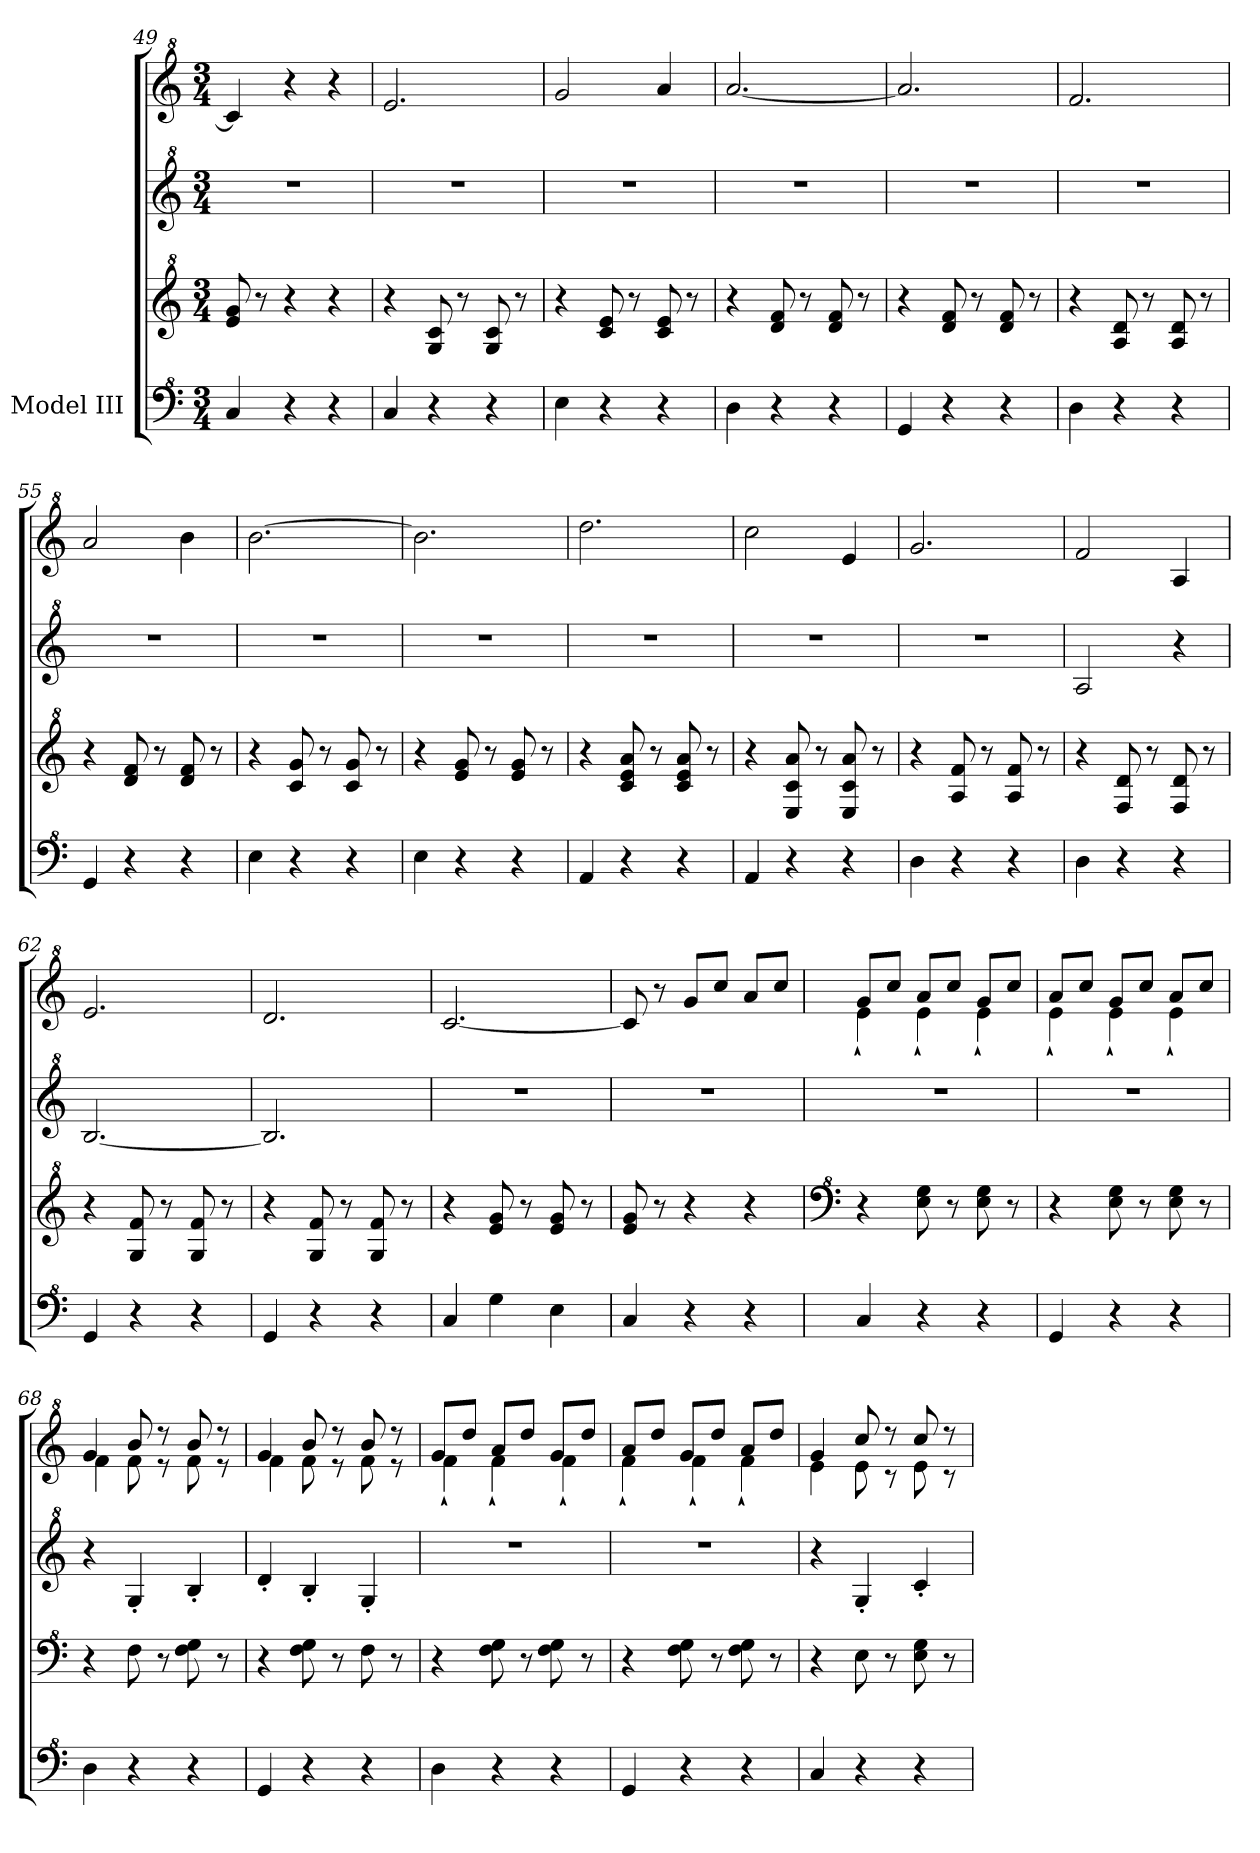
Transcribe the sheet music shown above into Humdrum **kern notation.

**kern	**kern	**kern	**kern
*part1	*part1	*part1	*part1
*staff4	*staff3	*staff2	*staff1
*I"Model III	*	*	*
*clefF^4	*clefG^2	*clefG^2	*clefG^2
*k[]	*k[]	*k[]	*k[]
*M3/4	*M3/4	*M3/4	*M3/4
=49	=49	=49	=49
4c/	8ee/ 8gg/	2.r	4cc/]
.	8r	.	.
4r	4r	.	4r
4r	4r	.	4r
=50	=50	=50	=50
4c/	4r	2.r	2.ee/
4r	8g/ 8cc/	.	.
.	8r	.	.
4r	8g/ 8cc/	.	.
.	8r	.	.
=51	=51	=51	=51
4e\	4r	2.r	2gg/
4r	8cc/ 8ee/	.	.
.	8r	.	.
4r	8cc/ 8ee/	.	4aa/
.	8r	.	.
=52	=52	=52	=52
4d\	4r	2.r	[2.aa/
4r	8dd/ 8ff/	.	.
.	8r	.	.
4r	8dd/ 8ff/	.	.
.	8r	.	.
!!LO:LB:g=z
=53	=53	=53	=53
4G/	4r	2.r	2.aa/]
4r	8dd/ 8ff/	.	.
.	8r	.	.
4r	8dd/ 8ff/	.	.
.	8r	.	.
=54	=54	=54	=54
4d\	4r	2.r	2.ff/
4r	8a/ 8dd/	.	.
.	8r	.	.
4r	8a/ 8dd/	.	.
.	8r	.	.
=55	=55	=55	=55
4G/	4r	2.r	2aa/
4r	8dd/ 8ff/	.	.
.	8r	.	.
4r	8dd/ 8ff/	.	4bb\
.	8r	.	.
=56	=56	=56	=56
4e\	4r	2.r	[2.bb\
4r	8cc/ 8gg/	.	.
.	8r	.	.
4r	8cc/ 8gg/	.	.
.	8r	.	.
=57	=57	=57	=57
4e\	4r	2.r	2.bb\]
4r	8ee/ 8gg/	.	.
.	8r	.	.
4r	8ee/ 8gg/	.	.
.	8r	.	.
=58	=58	=58	=58
4A/	4r	2.r	2.ddd\
4r	8cc/ 8ee/ 8aa/	.	.
.	8r	.	.
4r	8cc/ 8ee/ 8aa/	.	.
.	8r	.	.
!!LO:PB:g=z
=59	=59	=59	=59
4A/	4r	2.r	2ccc\
4r	8e/ 8cc/ 8aa/	.	.
.	8r	.	.
4r	8e/ 8cc/ 8aa/	.	4ee/
.	8r	.	.
=60	=60	=60	=60
4d\	4r	2.r	2.gg/
4r	8a/ 8ff/	.	.
.	8r	.	.
4r	8a/ 8ff/	.	.
.	8r	.	.
=61	=61	=61	=61
4d\	4r	2a/	2ff/
4r	8f/ 8dd/	.	.
.	8r	.	.
4r	8f/ 8dd/	4r	4a/
.	8r	.	.
=62	=62	=62	=62
4G/	4r	[2.b/	2.ee/
4r	8g/ 8ff/	.	.
.	8r	.	.
4r	8g/ 8ff/	.	.
.	8r	.	.
=63	=63	=63	=63
4G/	4r	2.b/]	2.dd/
4r	8g/ 8ff/	.	.
.	8r	.	.
4r	8g/ 8ff/	.	.
.	8r	.	.
=64	=64	=64	=64
4c/	4r	2.r	[2.cc/
4g\	8ee/ 8gg/	.	.
.	8r	.	.
4e\	8ee/ 8gg/	.	.
.	8r	.	.
!!LO:LB:g=z
=65	=65	=65	=65
4c/	8ee/ 8gg/	2.r	8cc/]
.	8r	.	8r
4r	4r	.	8gg/L
.	.	.	8ccc/J
4r	4r	.	8aa/L
.	.	.	8ccc/J
=66	=66	=66	=66
*	*clefF^4	*	*
*	*	*	*^
4c/	4r	2.r	8gg/L	4ee`\
.	.	.	8ccc/J	.
4r	8e\ 8g\	.	8aa/L	4ee`\
.	8r	.	8ccc/J	.
4r	8e\ 8g\	.	8gg/L	4ee`\
.	8r	.	8ccc/J	.
=67	=67	=67	=67	=67
4G/	4r	2.r	8aa/L	4ee`\
.	.	.	8ccc/J	.
4r	8e\ 8g\	.	8gg/L	4ee`\
.	8r	.	8ccc/J	.
4r	8e\ 8g\	.	8aa/L	4ee`\
.	8r	.	8ccc/J	.
=68	=68	=68	=68	=68
4d\	4r	4r	4gg/	4ff\
4r	8f\	4g'/	8bb/	8ff\
.	8r	.	8r	8r
4r	8f\ 8g\	4b'/	8bb/	8ff\
.	8r	.	8r	8r
=69	=69	=69	=69	=69
4G/	4r	4dd'/	4gg/	4ff\
4r	8f\ 8g\	4b'/	8bb/	8ff\
.	8r	.	8r	8r
4r	8f\	4g'/	8bb/	8ff\
.	8r	.	8r	8r
!!LO:LB:g=z	!!
=70	=70	=70	=70	=70
4d\	4r	2.r	8gg/L	4ff`\
.	.	.	8ddd/J	.
4r	8f\ 8g\	.	8aa/L	4ff`\
.	8r	.	8ddd/J	.
4r	8f\ 8g\	.	8gg/L	4ff`\
.	8r	.	8ddd/J	.
=71	=71	=71	=71	=71
4G/	4r	2.r	8aa/L	4ff`\
.	.	.	8ddd/J	.
4r	8f\ 8g\	.	8gg/L	4ff`\
.	8r	.	8ddd/J	.
4r	8f\ 8g\	.	8aa/L	4ff`\
.	8r	.	8ddd/J	.
=72	=72	=72	=72	=72
4c/	4r	4r	4gg/	4ee\
4r	8e\	4g'/	8ccc/	8ee\
.	8r	.	8r	8r
4r	8e\ 8g\	4cc'/	8ccc/	8ee\
.	8r	.	8r	8r
*	*	*	*v	*v
=	=	=	=
*-	*-	*-	*-
